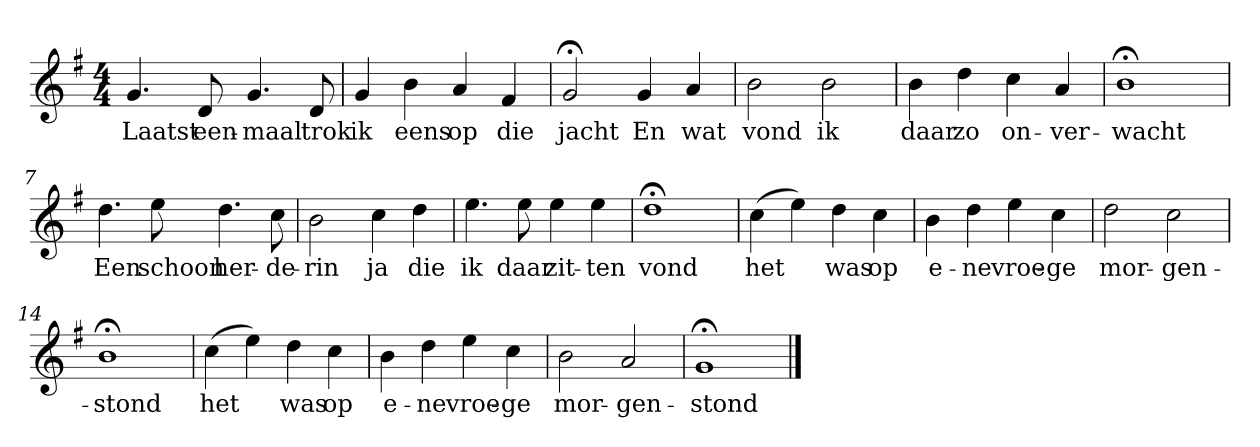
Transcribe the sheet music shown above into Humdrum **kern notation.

**kern	**text
*part1	*part1
*staff1	*staff1
*k[f#]	*
*G:	*
*M4/4	*
*MM120	*
=1	=1
4.g	Laatst
8d	een-
4.g	-maal
8d	trok
=2	=2
4g	ik
4b	eens
4a	op
4f#	die
=3	=3
2g;<	jacht
4g	En
4a	wat
=4	=4
2b	vond
2b	ik
=5	=5
4b	daar
4dd	zo
4cc	on-
4a	-ver-
=6	=6
1b;<	-wacht
=7	=7
4.dd	Een
8ee	schoon
4.dd	her-
8cc	-de-
=8	=8
2b	-rin
4cc	ja
4dd	die
=9	=9
4.ee	ik
8ee	daar
4ee	zit-
4ee	-ten
=10	=10
1dd;<	vond
=11	=11
(4cc	het
4ee)	.
4dd	was
4cc	op
=12	=12
4b	e-
4dd	-ne
4ee	vroe-
4cc	-ge
=13	=13
2dd	mor-
2cc	-gen-
=14	=14
1b;<	-stond
=15	=15
(4cc	het
4ee)	.
4dd	was
4cc	op
=16	=16
4b	e-
4dd	-ne
4ee	vroe-
4cc	-ge
=17	=17
2b	mor-
2a	-gen-
=18	=18
1g;<	-stond
==	==
*-	*-
